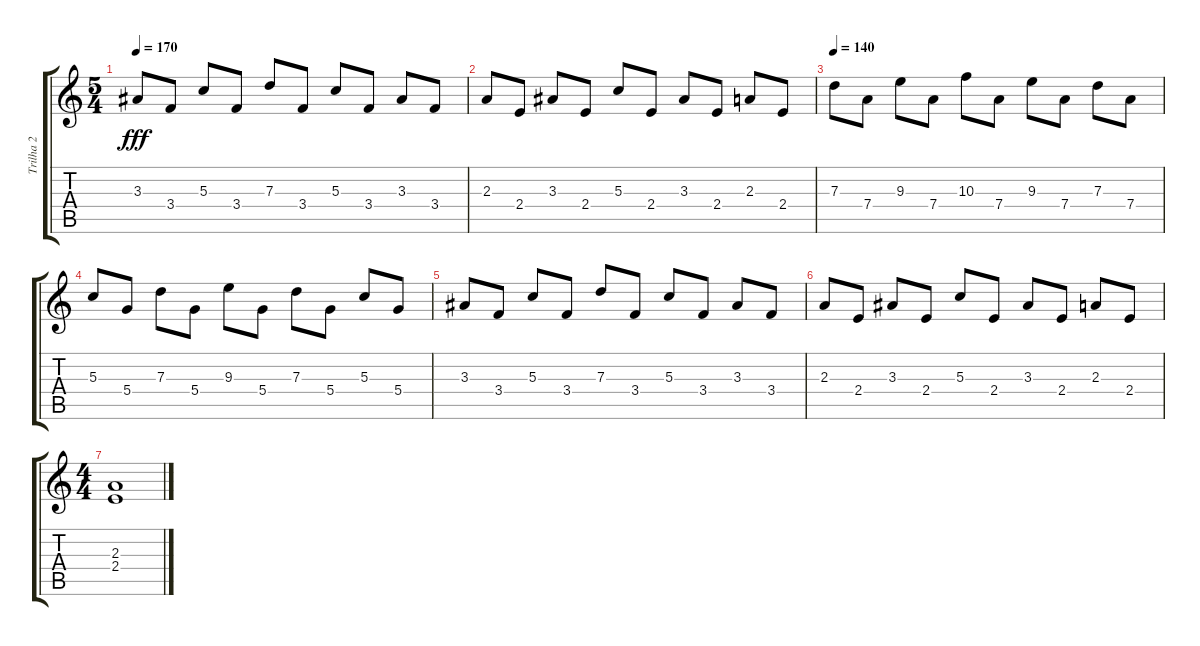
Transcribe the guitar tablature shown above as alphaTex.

\track ("Trilha 2" "Trilha 2") {instrument distortionguitar}
\staff {score tabs}
\tuning (E4 B3 G3 D3 A2 E2) {hide}
\ts (5 4)
\tempo 170
\clef g2
\ks c
3.3.8{dy fff} 3.4.8 5.3.8 3.4.8 7.3.8 3.4.8 5.3.8 3.4.8 3.3.8 3.4.8 |
2.3.8 2.4.8 3.3.8 2.4.8 5.3.8 2.4.8 3.3.8 2.4.8 2.3.8 2.4.8 |
\tempo 140
7.3.8 7.4.8 9.3.8 7.4.8 10.3.8 7.4.8 9.3.8 7.4.8 7.3.8 7.4.8 |
5.3.8 5.4.8 7.3.8 5.4.8 9.3.8 5.4.8 7.3.8 5.4.8 5.3.8 5.4.8 |
3.3.8 3.4.8 5.3.8 3.4.8 7.3.8 3.4.8 5.3.8 3.4.8 3.3.8 3.4.8 |
2.3.8 2.4.8 3.3.8 2.4.8 5.3.8 2.4.8 3.3.8 2.4.8 2.3.8 2.4.8 |
\ts (4 4)
(2.3 2.4).1
